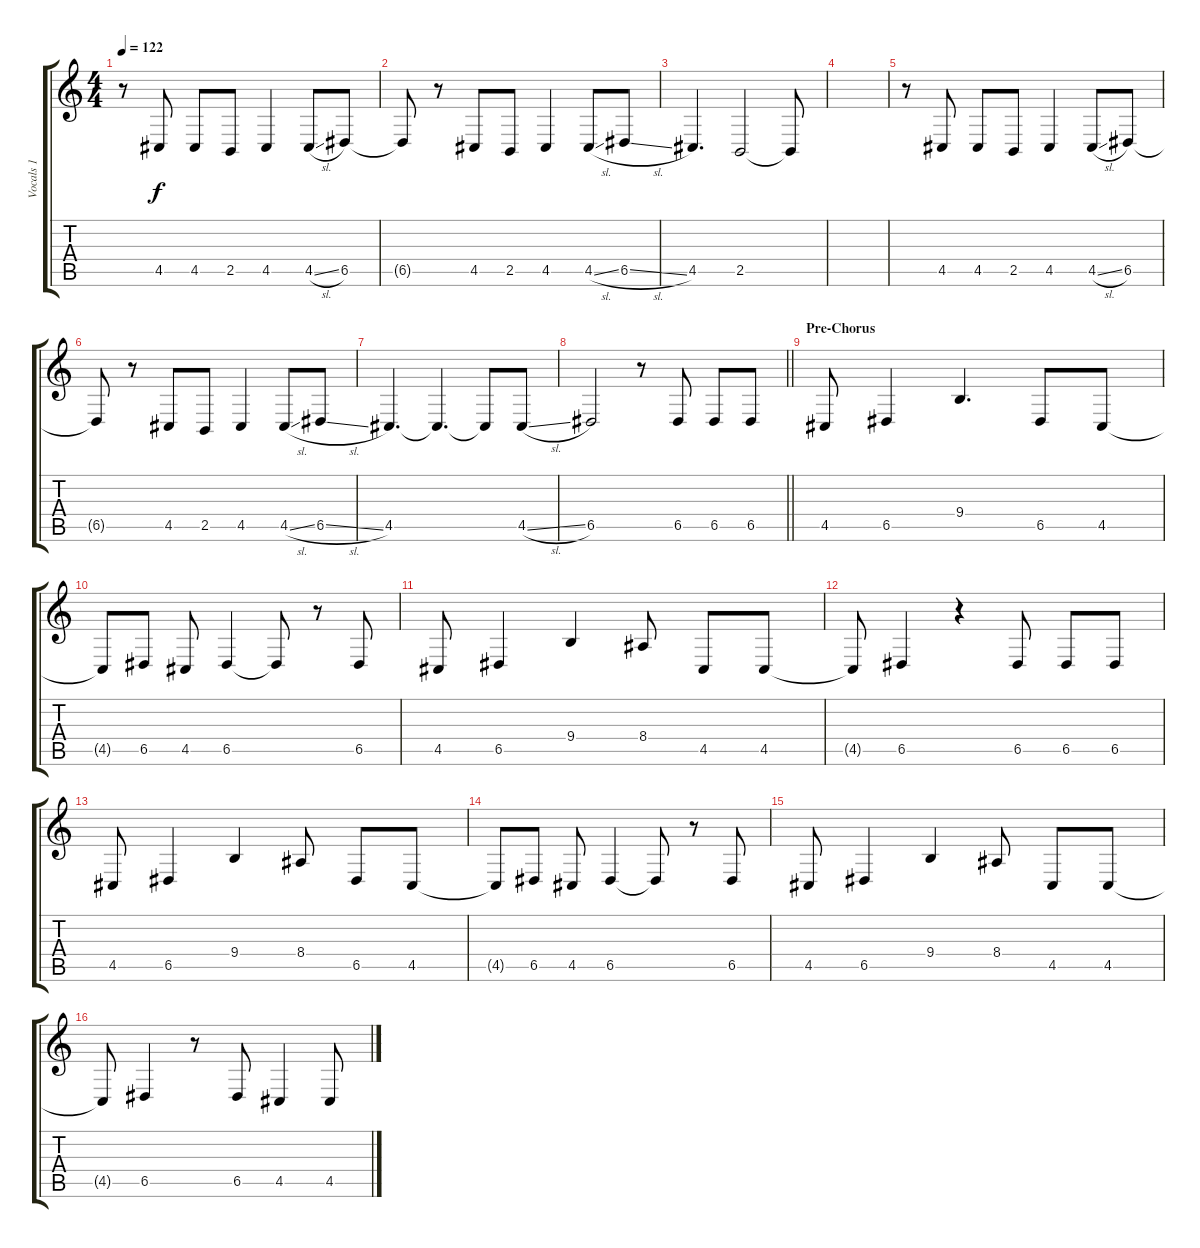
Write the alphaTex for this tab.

\track ("Vocals 1" "Vocals 1") {instrument altosax}
\staff {score tabs}
\tuning (E4 B3 G3 D3 A2 E2) {hide}
\ts (4 4)
\tempo 122
\clef g2
\ks c
r.8{dy f} 4.5.8 4.5.8 2.5.8 4.5.4 4.5{sl}.8 6.5.8 |
6.5{t}.8 r.8 4.5.8 2.5.8 4.5.4 4.5{sl}.8 6.5{sl}.8 |
4.5.4{d} 2.5.2 2.5{t}.8 |
|
r.8 4.5.8 4.5.8 2.5.8 4.5.4 4.5{sl}.8 6.5.8 |
6.5{t}.8 r.8 4.5.8 2.5.8 4.5.4 4.5{sl}.8 6.5{sl}.8 |
4.5.4{d} 4.5{t}.4{d} 4.5{t}.8 4.5{sl}.8 |
\barLineRight lightlight
6.5.2 r.8 6.5.8 6.5.8 6.5.8 |
\section ("" "Pre-Chorus")
4.5.8 6.5.4 9.4.4{d} 6.5.8 4.5.8 |
4.5{t}.8 6.5.8 4.5.8 6.5.4 6.5{t}.8 r.8 6.5.8 |
4.5.8 6.5.4 9.4.4 8.4.8 4.5.8 4.5.8 |
4.5{t}.8 6.5.4 r.4 6.5.8 6.5.8 6.5.8 |
4.5.8 6.5.4 9.4.4 8.4.8 6.5.8 4.5.8 |
4.5{t}.8 6.5.8 4.5.8 6.5.4 6.5{t}.8 r.8 6.5.8 |
4.5.8 6.5.4 9.4.4 8.4.8 4.5.8 4.5.8 |
4.5{t}.8 6.5.4 r.8 6.5.8 4.5.4 4.5.8
